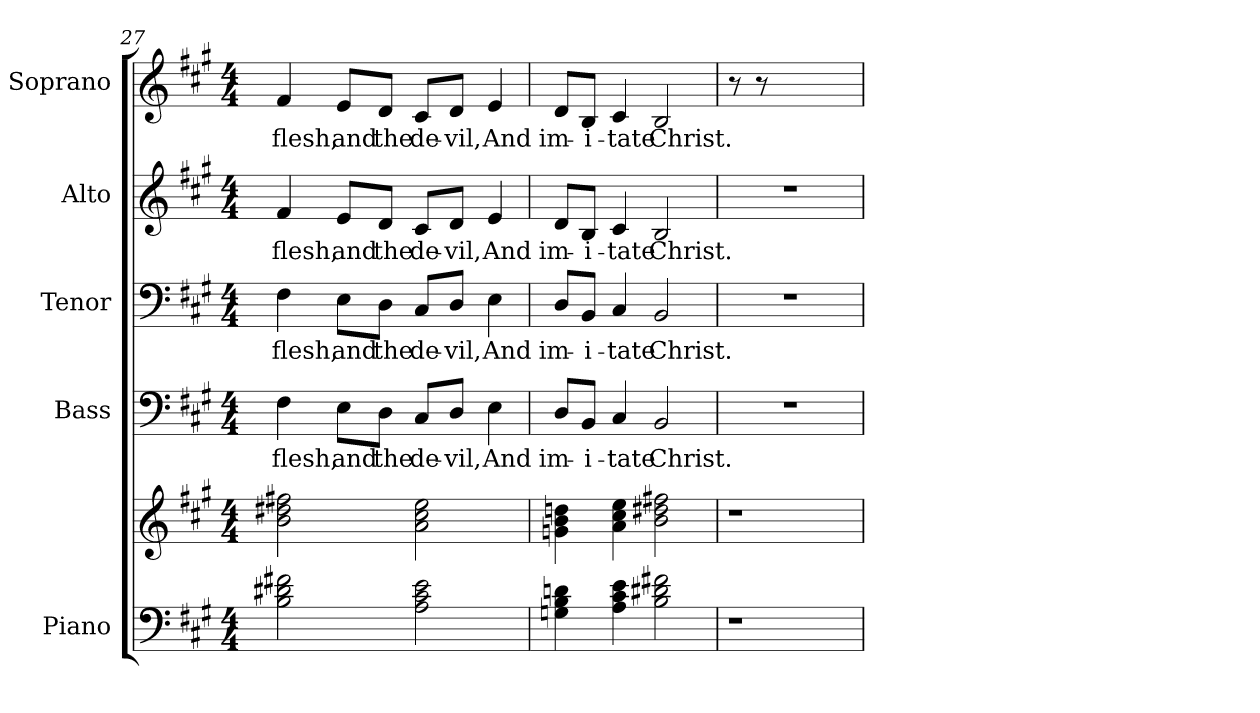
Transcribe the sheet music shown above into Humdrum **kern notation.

**kern	**kern	**kern	**text	**kern	**text	**kern	**text	**kern	**text
*part5	*part5	*part4	*part4	*part3	*part3	*part2	*part2	*part1	*part1
*staff6	*staff5	*staff4	*staff4	*staff3	*staff3	*staff2	*staff2	*staff1	*staff1
*I"Piano	*	*I"Bass	*	*I"Tenor	*	*I"Alto	*	*I"Soprano	*
*I'Pno.	*	*I'B.	*	*I'T.	*	*I'A.	*	*I'S.	*
*clefF4	*clefG2	*clefF4	*	*clefF4	*	*clefG2	*	*clefG2	*
*k[f#c#g#]	*k[f#c#g#]	*k[f#c#g#]	*	*k[f#c#g#]	*	*k[f#c#g#]	*	*k[f#c#g#]	*
*A:	*A:	*A:	*	*A:	*	*A:	*	*A:	*
*M4/4	*M4/4	*M4/4	*	*M4/4	*	*M4/4	*	*M4/4	*
=27	=27	=27	=27	=27	=27	=27	=27	=27	=27
!	!	!	!LO:LY:b:color=#000000	!	!	!	!	!	!
!	!	!	!	!	!LO:LY:b:color=#000000	!	!	!	!
!	!	!	!	!	!	!	!LO:LY:b:color=#000000	!	!
!	!	!	!	!	!	!	!	!	!LO:LY:b:color=#000000
2Bi\ 2d#Xi 2f#Xi	2bi\ 2dd#Xi 2ff#Xi	4F#i\	flesh,	4F#i\	flesh,	4f#i/	flesh,	4f#i/	flesh,
!	!	!	!LO:LY:b:color=#000000	!	!	!	!	!	!
!	!	!	!	!	!LO:LY:b:color=#000000	!	!	!	!
!	!	!	!	!	!	!	!LO:LY:b:color=#000000	!	!
!	!	!	!	!	!	!	!	!	!LO:LY:b:color=#000000
.	.	8Ei\L	and	8Ei\L	and	8ei/L	and	8ei/L	and
!	!	!	!LO:LY:b:color=#000000	!	!	!	!	!	!
!	!	!	!	!	!LO:LY:b:color=#000000	!	!	!	!
!	!	!	!	!	!	!	!LO:LY:b:color=#000000	!	!
!	!	!	!	!	!	!	!	!	!LO:LY:b:color=#000000
.	.	8Di\J	the	8Di\J	the	8di/J	the	8di/J	the
!	!	!	!LO:LY:b:color=#000000	!	!	!	!	!	!
!	!	!	!	!	!LO:LY:b:color=#000000	!	!	!	!
!	!	!	!	!	!	!	!LO:LY:b:color=#000000	!	!
!	!	!	!	!	!	!	!	!	!LO:LY:b:color=#000000
2Ai\ 2c#i 2ei	2ai\ 2cc#i 2eei	8C#i/L	de-	8C#i/L	de-	8c#i/L	de-	8c#i/L	de-
!	!	!	!LO:LY:b:color=#000000	!	!	!	!	!	!
!	!	!	!	!	!LO:LY:b:color=#000000	!	!	!	!
!	!	!	!	!	!	!	!LO:LY:b:color=#000000	!	!
!	!	!	!	!	!	!	!	!	!LO:LY:b:color=#000000
.	.	8Di/J	-vil,	8Di/J	-vil,	8di/J	-vil,	8di/J	-vil,
!	!	!	!LO:LY:b:color=#000000	!	!	!	!	!	!
!	!	!	!	!	!LO:LY:b:color=#000000	!	!	!	!
!	!	!	!	!	!	!	!LO:LY:b:color=#000000	!	!
!	!	!	!	!	!	!	!	!	!LO:LY:b:color=#000000
.	.	4Ei\	And	4Ei\	And	4ei/	And	4ei/	And
!!LO:PB:g=z
=28	=28	=28	=28	=28	=28	=28	=28	=28	=28
!	!	!	!LO:LY:b:color=#000000	!	!	!	!	!	!
!	!	!	!	!	!LO:LY:b:color=#000000	!	!	!	!
!	!	!	!	!	!	!	!LO:LY:b:color=#000000	!	!
!	!	!	!	!	!	!	!	!	!LO:LY:b:color=#000000
4Gni\ 4Bi 4dni	4gni\ 4bi 4ddni	8Di/L	im-	8Di/L	im-	8di/L	im-	8di/L	im-
!	!	!	!LO:LY:b:color=#000000	!	!	!	!	!	!
!	!	!	!	!	!LO:LY:b:color=#000000	!	!	!	!
!	!	!	!	!	!	!	!LO:LY:b:color=#000000	!	!
!	!	!	!	!	!	!	!	!	!LO:LY:b:color=#000000
.	.	8BBi/J	-i-	8BBi/J	-i-	8Bi/J	-i-	8Bi/J	-i-
!	!	!	!LO:LY:b:color=#000000	!	!	!	!	!	!
!	!	!	!	!	!LO:LY:b:color=#000000	!	!	!	!
!	!	!	!	!	!	!	!LO:LY:b:color=#000000	!	!
!	!	!	!	!	!	!	!	!	!LO:LY:b:color=#000000
4Ai\ 4c#i 4ei	4ai\ 4cc#i 4eei	4C#i/	-tate	4C#i/	-tate	4c#i/	-tate	4c#i/	-tate
!	!	!	!LO:LY:b:color=#000000	!	!	!	!	!	!
!	!	!	!	!	!LO:LY:b:color=#000000	!	!	!	!
!	!	!	!	!	!	!	!LO:LY:b:color=#000000	!	!
!	!	!	!	!	!	!	!	!	!LO:LY:b:color=#000000
2Bi\ 2d#Xi 2f#Xi	2bi\ 2dd#Xi 2ff#Xi	2BBi/	Christ.	2BBi/	Christ.	2Bi/	Christ.	2Bi/	Christ.
=29	=29	=29	=29	=29	=29	=29	=29	=29	=29
!LO:N:vis=1	!LO:N:vis=1	!LO:N:vis=1	!	!LO:N:vis=1	!	!LO:N:vis=1	!	!	!
4r	4r	1r	.	1r	.	1r	.	8r	.
.	.	.	.	.	.	.	.	8r	.
2.ryy	2.ryy	.	.	.	.	.	.	2.ryy	.
=	=	=	=	=	=	=	=	=	=
*-	*-	*-	*-	*-	*-	*-	*-	*-	*-
